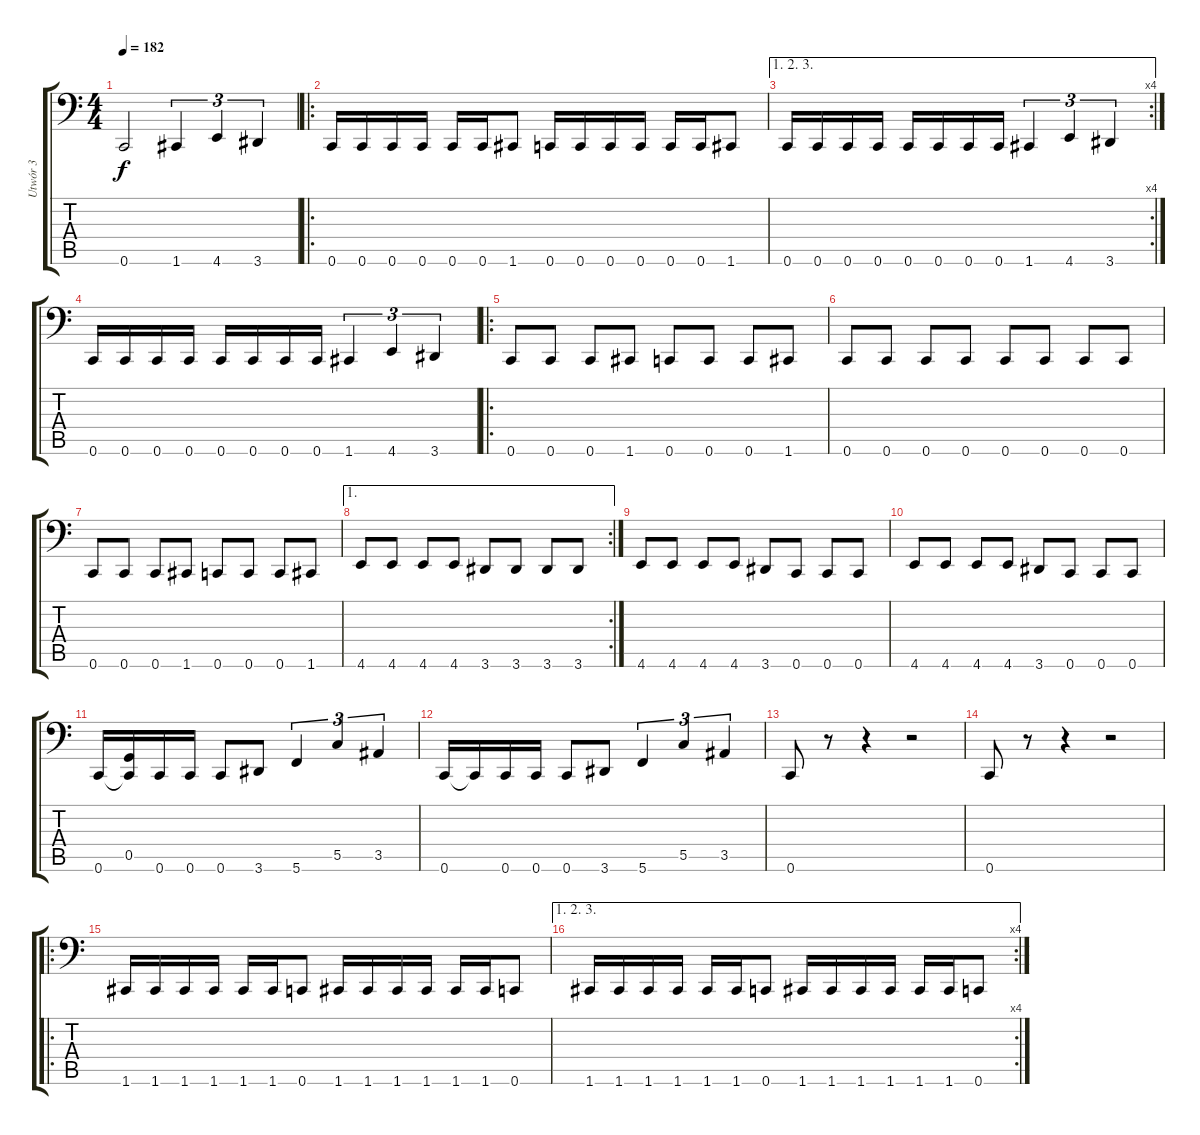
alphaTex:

\track ("Utwór 3" "Utwór 3") {instrument electricbassfinger}
\staff {score tabs}
\tuning (D3 A2 F2 C2 G1 C1) {hide}
\ts (4 4)
\tempo 182
\clef f4
\ks c
0.6{t}.2{dy f} 1.6.4{tu (3 2)} 4.6.4{tu (3 2)} 3.6.4{tu (3 2)} |
\ro
0.6.16 0.6.16 0.6.16 0.6.16 0.6.16 0.6.16 1.6.8 0.6.16 0.6.16 0.6.16 0.6.16 0.6.16 0.6.16 1.6.8 |
\ae (1 2 3)
\rc 4
0.6.16 0.6.16 0.6.16 0.6.16 0.6.16 0.6.16 0.6.16 0.6.16 1.6.4{tu (3 2)} 4.6.4{tu (3 2)} 3.6.4{tu (3 2)} |
0.6.16 0.6.16 0.6.16 0.6.16 0.6.16 0.6.16 0.6.16 0.6.16 1.6.4{tu (3 2)} 4.6.4{tu (3 2)} 3.6.4{tu (3 2)} |
\ro
0.6.8 0.6.8 0.6.8 1.6.8 0.6.8 0.6.8 0.6.8 1.6.8 |
0.6.8 0.6.8 0.6.8 0.6.8 0.6.8 0.6.8 0.6.8 0.6.8 |
0.6.8 0.6.8 0.6.8 1.6.8 0.6.8 0.6.8 0.6.8 1.6.8 |
\ae 1
\rc 2
4.6.8 4.6.8 4.6.8 4.6.8 3.6.8 3.6.8 3.6.8 3.6.8 |
4.6.8 4.6.8 4.6.8 4.6.8 3.6.8 0.6.8 0.6.8 0.6.8 |
4.6.8 4.6.8 4.6.8 4.6.8 3.6.8 0.6.8 0.6.8 0.6.8 |
0.6.16 (0.5 0.6{t}).16 0.6.16 0.6.16 0.6.8 3.6.8 5.6.4{tu (3 2)} 5.5.4{tu (3 2)} 3.5.4{tu (3 2)} |
0.6.16 0.6{t}.16 0.6.16 0.6.16 0.6.8 3.6.8 5.6.4{tu (3 2)} 5.5.4{tu (3 2)} 3.5.4{tu (3 2)} |
0.6.8 r.8 r.4 r.2 |
0.6.8 r.8 r.4 r.2 |
\ro
1.6.16 1.6.16 1.6.16 1.6.16 1.6.16 1.6.16 0.6.8 1.6.16 1.6.16 1.6.16 1.6.16 1.6.16 1.6.16 0.6.8 |
\ae (1 2 3)
\rc 4
1.6.16 1.6.16 1.6.16 1.6.16 1.6.16 1.6.16 0.6.8 1.6.16 1.6.16 1.6.16 1.6.16 1.6.16 1.6.16 0.6.8
